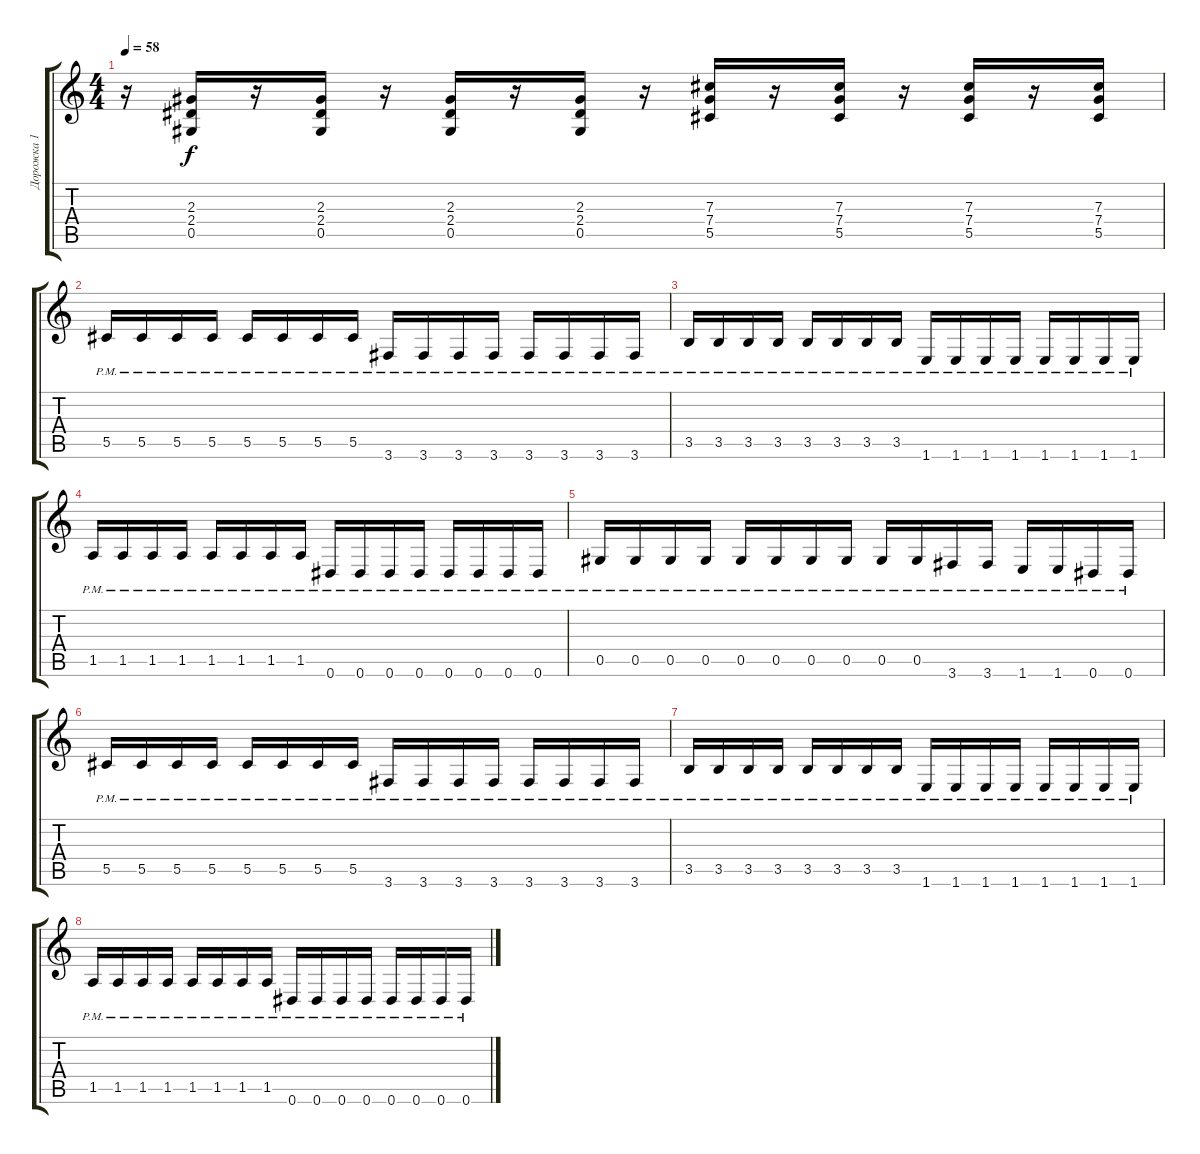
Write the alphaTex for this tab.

\track ("Дорожка 1" "Дорожка 1") {instrument distortionguitar}
\staff {score tabs}
\tuning (Eb4 Bb3 Gb3 Db3 Ab2 Eb2) {hide}
\ts (4 4)
\tempo 58
\clef g2
\ks c
r.16{dy f} (2.3 2.4 0.5).16 r.16 (2.3 2.4 0.5).16 r.16 (2.3 2.4 0.5).16 r.16 (2.3 2.4 0.5).16 r.16 (7.3 7.4 5.5).16 r.16 (7.3 7.4 5.5).16 r.16 (7.3 7.4 5.5).16 r.16 (7.3 7.4 5.5).16 |
5.5{pm}.16 5.5{pm}.16 5.5{pm}.16 5.5{pm}.16 5.5{pm}.16 5.5{pm}.16 5.5{pm}.16 5.5{pm}.16 3.6{pm}.16 3.6{pm}.16 3.6{pm}.16 3.6{pm}.16 3.6{pm}.16 3.6{pm}.16 3.6{pm}.16 3.6{pm}.16 |
3.5{pm}.16 3.5{pm}.16 3.5{pm}.16 3.5{pm}.16 3.5{pm}.16 3.5{pm}.16 3.5{pm}.16 3.5{pm}.16 1.6{pm}.16 1.6{pm}.16 1.6{pm}.16 1.6{pm}.16 1.6{pm}.16 1.6{pm}.16 1.6{pm}.16 1.6{pm}.16 |
1.5{pm}.16 1.5{pm}.16 1.5{pm}.16 1.5{pm}.16 1.5{pm}.16 1.5{pm}.16 1.5{pm}.16 1.5{pm}.16 0.6{pm}.16 0.6{pm}.16 0.6{pm}.16 0.6{pm}.16 0.6{pm}.16 0.6{pm}.16 0.6{pm}.16 0.6{pm}.16 |
0.5{pm}.16 0.5{pm}.16 0.5{pm}.16 0.5{pm}.16 0.5{pm}.16 0.5{pm}.16 0.5{pm}.16 0.5{pm}.16 0.5{pm}.16 0.5{pm}.16 3.6{pm}.16 3.6{pm}.16 1.6{pm}.16 1.6{pm}.16 0.6{pm}.16 0.6{pm}.16 |
5.5{pm}.16 5.5{pm}.16 5.5{pm}.16 5.5{pm}.16 5.5{pm}.16 5.5{pm}.16 5.5{pm}.16 5.5{pm}.16 3.6{pm}.16 3.6{pm}.16 3.6{pm}.16 3.6{pm}.16 3.6{pm}.16 3.6{pm}.16 3.6{pm}.16 3.6{pm}.16 |
3.5{pm}.16 3.5{pm}.16 3.5{pm}.16 3.5{pm}.16 3.5{pm}.16 3.5{pm}.16 3.5{pm}.16 3.5{pm}.16 1.6{pm}.16 1.6{pm}.16 1.6{pm}.16 1.6{pm}.16 1.6{pm}.16 1.6{pm}.16 1.6{pm}.16 1.6{pm}.16 |
1.5{pm}.16 1.5{pm}.16 1.5{pm}.16 1.5{pm}.16 1.5{pm}.16 1.5{pm}.16 1.5{pm}.16 1.5{pm}.16 0.6{pm}.16 0.6{pm}.16 0.6{pm}.16 0.6{pm}.16 0.6{pm}.16 0.6{pm}.16 0.6{pm}.16 0.6{pm}.16
